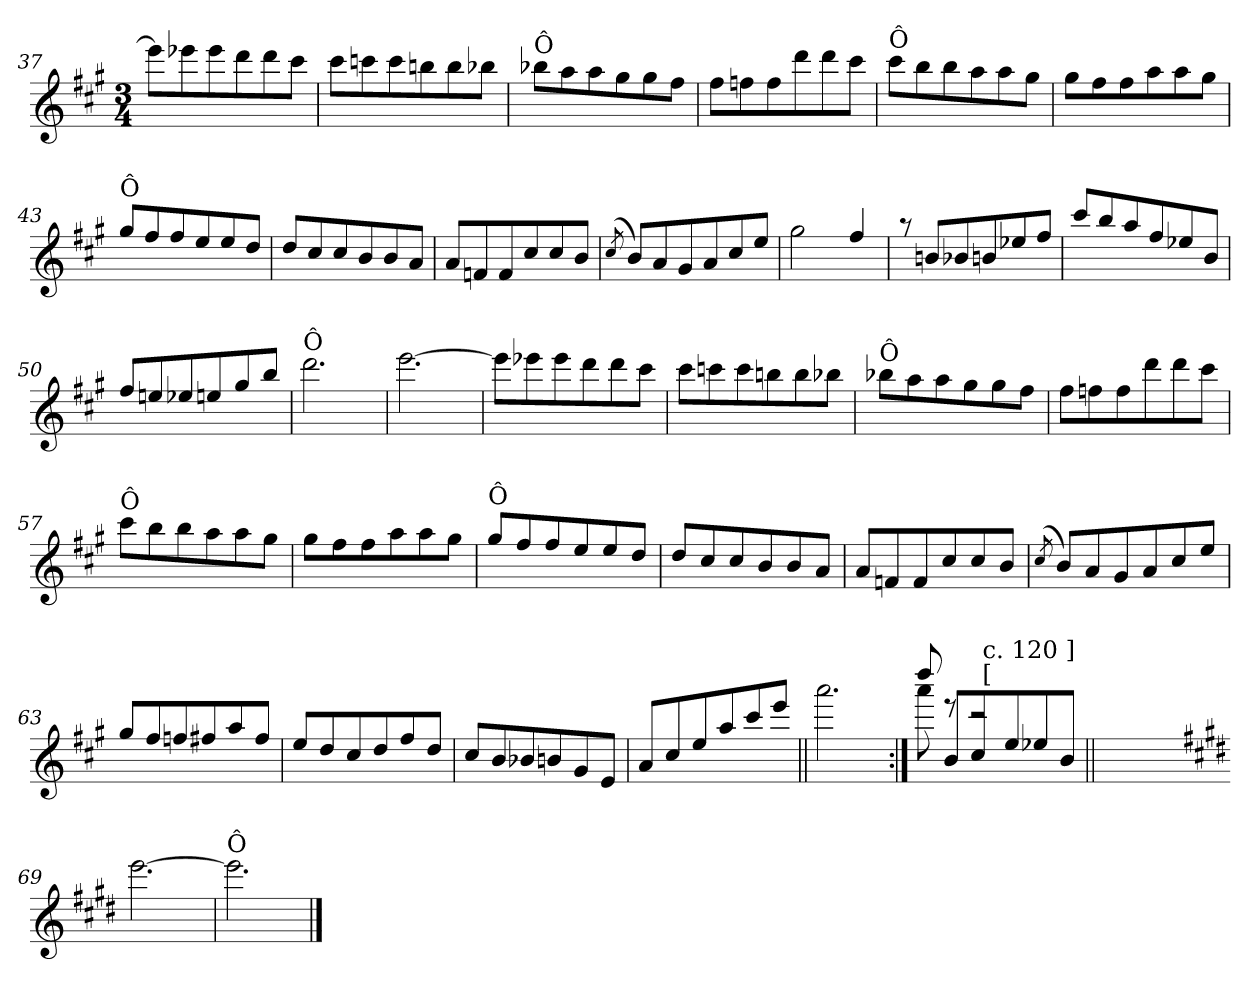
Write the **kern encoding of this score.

**kern
*part1
*staff1
*clefG2
*k[f#c#g#]
*A:
*M3/4
=37
*^
8eee\L]	2.ryy
8eee-X\	.
8eee-\	.
8ddd\	.
8ddd\	.
8ccc#\J	.
=38	=38
8ccc#\L	2.ryy
8cccn\	.
8ccc\	.
8bbn\	.
8bb\	.
8bb-X\J	.
!!LO:PB:g=z	!!
=39	=39
!LO:TX:a:t=Ô	!
8bb-X\L	2.ryy
8aa\	.
8aa\	.
8gg#\	.
8gg#\	.
8ff#\J	.
=40	=40
8ff#\L	2.ryy
8ffn\	.
8ff\	.
8ddd\	.
8ddd\	.
8ccc#\J	.
=41	=41
!LO:TX:a:t=Ô	!
8ccc#\L	2.ryy
8bb\	.
8bb\	.
8aa\	.
8aa\	.
8gg#\J	.
=42	=42
8gg#\L	2.ryy
8ff#\	.
8ff#\	.
8aa\	.
8aa\	.
8gg#\J	.
!!LO:LB:g=z	!!
=43	=43
!LO:TX:a:t=Ô	!
8gg#/L	2.ryy
8ff#/	.
8ff#/	.
8ee/	.
8ee/	.
8dd/J	.
=44	=44
8dd/L	2.ryy
8cc#/	.
8cc#/	.
8b/	.
8b/	.
8a/J	.
=45	=45
8a/L	2.ryy
8fn/	.
8f/	.
8cc#/	.
8cc#/	.
8b/J	.
=46	=46
(<8qcc#/	.
8b/L)	2.ryy
8a/	.
8g#/	.
8a/	.
8cc#/	.
8ee/J	.
=47	=47
2gg#\	2.ryy
4ff#/	.
!!LO:LB:g=z	!!
=48	=48
8raa	2.ryy
8bn/L	.
8b-X/	.
8bn/	.
8ee-X/	.
8ff#/J	.
=49	=49
8ccc#/L	2.ryy
8bb/	.
8aa/	.
8ff#/	.
8ee-X/	.
8b/J	.
=50	=50
8ff#/L	2.ryy
8een/	.
8ee-X/	.
8een/	.
8gg#/	.
8bb/J	.
=51	=51
!LO:TX:a:t=Ô	!
2.ddd\	2.ryy
=52	=52
[<2.eee\	2.ryy
!!LO:LB:g=z	!!
=53	=53
8eee\L]	2.ryy
8eee-X\	.
8eee-\	.
8ddd\	.
8ddd\	.
8ccc#\J	.
=54	=54
8ccc#\L	2.ryy
8cccn\	.
8ccc\	.
8bbn\	.
8bb\	.
8bb-X\J	.
=55	=55
!LO:TX:a:t=Ô	!
8bb-X\L	2.ryy
8aa\	.
8aa\	.
8gg#\	.
8gg#\	.
8ff#\J	.
=56	=56
8ff#\L	2.ryy
8ffn\	.
8ff\	.
8ddd\	.
8ddd\	.
8ccc#\J	.
!!LO:LB:g=z	!!
=57	=57
!LO:TX:a:t=Ô	!
8ccc#\L	2.ryy
8bb\	.
8bb\	.
8aa\	.
8aa\	.
8gg#\J	.
=58	=58
8gg#\L	2.ryy
8ff#\	.
8ff#\	.
8aa\	.
8aa\	.
8gg#\J	.
=59	=59
!LO:TX:a:t=Ô	!
8gg#/L	2.ryy
8ff#/	.
8ff#/	.
8ee/	.
8ee/	.
8dd/J	.
=60	=60
8dd/L	2.ryy
8cc#/	.
8cc#/	.
8b/	.
8b/	.
8a/J	.
!!LO:LB:g=z	!!
=61	=61
8a/L	2.ryy
8fn/	.
8f/	.
8cc#/	.
8cc#/	.
8b/J	.
=62	=62
(<8qcc#/	.
8b/L)	2.ryy
8a/	.
8g#/	.
8a/	.
8cc#/	.
8ee/J	.
=63	=63
8gg#/L	2.ryy
8ff#/	.
8ffn/	.
8ff#X/	.
8aa/	.
8ff#/J	.
=64	=64
8ee/L	2.ryy
8dd/	.
8cc#/	.
8dd/	.
8ff#/	.
8dd/J	.
!!LO:LB:g=z	!!
=65	=65
8cc#/L	2.ryy
8b/	.
8b-X/	.
8bn/	.
8g#/	.
8e/J	.
=66	=66
8a/L	2.ryy
8cc#/	.
8ee/	.
8aa/	.
8ccc#/	.
8eee/J	.
=67||	=67||
2.aaa\	2.ryy
=68:|!	=68:|!
*^	*^
8aaa\	8ryy	8dddd!/	4ryy
8b/L	8ryy	8reee	.
8cc#/	2ryy	2rddd	32ryy
!	!	!	!LO:TX:a:t=[
!	!	!	!LO:TX:a:t=c. 120 ]
.	.	.	4...ryy
8ee/	.	.	.
8ee-X/	.	.	.
8b/J	.	.	.
*v	*v	*v	*v
=68X681||
2.ryy
!!LO:LB:g=z
=69-
*k[f#c#g#d#]
*E:
*^
[<2.eee\	2.ryy
=70	=70
!LO:TX:a:t=Ô	!
2.eee\]	2.ryy
*v	*v
==
*-
